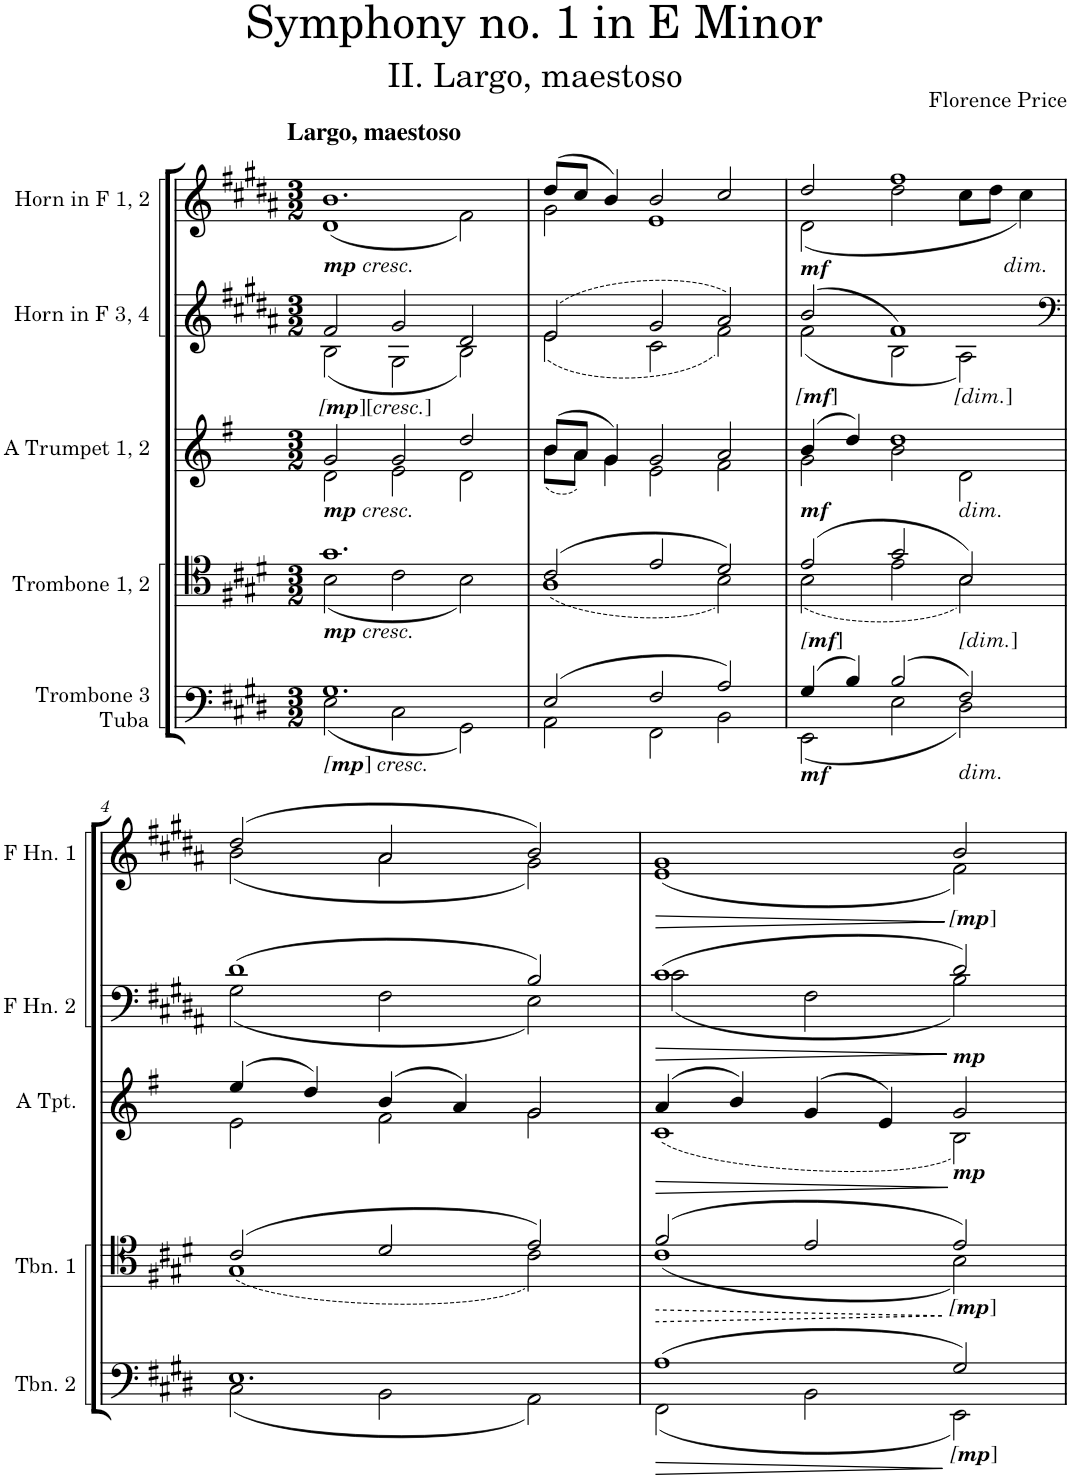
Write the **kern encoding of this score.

**kern	**dynam	**kern	**dynam	**kern	**dynam	**kern	**dynam	**kern	**dynam
*part5	*part5	*part4	*part4	*part3	*part3	*part2	*part2	*part1	*part1
*staff5	*staff5	*staff4	*staff4	*staff3	*staff3	*staff2	*staff2	*staff1	*staff1
*I"Trombone 3 Tuba	*	*I"Trombone 1, 2	*	*I"A Trumpet 1, 2	*	*I"Horn in F 3, 4	*	*I"Horn in F 1, 2	*
*I'Tbn. 2	*	*I'Tbn. 1	*	*I'A Tpt.	*	*	*	*	*
*clefF4	*	*clefC4	*	*clefG2	*	*clefG2	*	*clefG2	*
*	*	*	*	*Trd2c3	*	*Trd4c7	*	*Trd4c7	*
*k[f#c#g#d#]	*	*k[f#c#g#d#]	*	*k[f#]	*	*k[f#c#g#d#a#]	*	*k[f#c#g#d#a#]	*
*M3/2	*	*M3/2	*	*M3/2	*	*M3/2	*	*M3/2	*
=1	=1	=1	=1	=1	=1	=1	=1	=1	=1
*^	*	*^	*	*^	*	*^	*	*^	*
!	!	!	!	!	!	!	!	!	!	!	!	!LO:TX:a:B:t=Largo, maestoso	!	!
!	!	!	!	!	!	!	!	!	!	!	!	!LO:TX:b:Bi:t=mp	!	!
!	!	!	!	!	!	!	!	!	!	!	!	!LO:TX:b:t=cresc.	!	!
!	!	!	!	!	!	!	!	!	!LO:TX:b:i:t=[	!	!	!	!	!
!	!	!	!	!	!	!	!	!	!LO:TX:b:B:t=mp	!	!	!	!	!
!	!	!	!	!	!	!	!	!	!LO:TX:b:t=][	!	!	!	!	!
!	!	!	!	!	!	!	!	!	!LO:TX:b:i:t=cresc.	!	!	!	!	!
!	!	!	!	!	!	!	!	!	!LO:TX:b:t=]	!	!	!	!	!
!	!	!	!	!	!	!LO:TX:b:Bi:t=mp	!	!	!	!	!	!	!	!
!	!	!	!	!	!	!LO:TX:b:t=cresc.	!	!	!	!	!	!	!	!
!	!	!	!LO:TX:b:Bi:t=mp	!	!	!	!	!	!	!	!	!	!	!
!	!	!	!LO:TX:b:t=cresc.	!	!	!	!	!	!	!	!	!	!	!
!LO:TX:b:i:t=[	!	!	!	!	!	!	!	!	!	!	!	!	!	!
!LO:TX:b:B:t=mp	!	!	!	!	!	!	!	!	!	!	!	!	!	!
!LO:TX:b:t=]	!	!	!	!	!	!	!	!	!	!	!	!	!	!
!LO:TX:b:i:t=cresc.	!	!	!	!	!	!	!	!	!	!	!	!	!	!
1.G#	(2E\	.	1.g#	(2B\	.	2g/	2d\	.	2f#/	(2B\	.	1.b	(1d#	.
.	2C#\	.	.	2c#\	.	2g/	2e\	.	2g#/	2G#\	.	.	.	.
.	2GG#\)	.	.	2B\)	.	2dd/	2d\	.	2d#/	2B\)	.	.	2f#\)	.
=2	=2	=2	=2	=2	=2	=2	=2	=2	=2	=2	=2	=2	=2	=2
(2E/	2AA\	.	(2c#/	(1A	.	(<(8b/L	8b\L	.	(2e/	(2e\	.	(8dd#/L	2g#\	.
.	.	.	.	.	.	8a/J)	8a\J	.	.	.	.	8cc#/J	.	.
.	.	.	.	.	.	4g/)	4g\	.	.	.	.	4b/)	.	.
2F#/	2FF#\	.	2e/	.	.	2g/	2e\	.	2g#/	2c#\	.	2b/	1e	.
2A/)	2BB\	.	2d#/)	2B\)	.	2a/	2f#\	.	2a#/)	2f#\)	.	2cc#/	.	.
=3	=3	=3	=3	=3	=3	=3	=3	=3	=3	=3	=3	=3	=3	=3
!	!	!	!	!	!	!	!	!	!	!	!	!LO:TX:b:Bi:t=mf	!	!
!	!	!	!	!	!	!	!	!	!LO:TX:b:i:t=[	!	!	!	!	!
!	!	!	!	!	!	!	!	!	!LO:TX:b:B:t=mf	!	!	!	!	!
!	!	!	!	!	!	!	!	!	!LO:TX:b:t=]	!	!	!	!	!
!	!	!	!	!	!	!LO:TX:b:Bi:t=mf	!	!	!	!	!	!	!	!
!	!	!	!LO:TX:b:i:t=[	!	!	!	!	!	!	!	!	!	!	!
!	!	!	!LO:TX:b:B:t=mf	!	!	!	!	!	!	!	!	!	!	!
!	!	!	!LO:TX:b:t=]	!	!	!	!	!	!	!	!	!	!	!
!LO:TX:b:Bi:t=mf	!	!	!	!	!	!	!	!	!	!	!	!	!	!
(4G#/	(2EE\	.	(2e/	(2B\	.	(4b/	2g\	.	(2b/	(2f#\	.	2dd#/	(2d#\	.
4B/)	.	.	.	.	.	4dd/)	.	.	.	.	.	.	.	.
(2B/	2E\	.	2g#/	2e\	.	1dd	2b\	.	1f#)	2B\	.	1ff#	2dd#\	.
!	!	!	!	!	!	!	!	!	!	!LO:TX:b:i:t=[dim.	!	!	!	!
!	!	!	!	!	!	!	!	!	!	!LO:TX:b:t=]	!	!	!	!
!	!	!	!	!	!	!	!LO:TX:b:i:t=dim.	!	!	!	!	!	!	!
!	!	!	!LO:TX:b:i:t=[dim.	!	!	!	!	!	!	!	!	!	!	!
!	!	!	!LO:TX:b:t=]	!	!	!	!	!	!	!	!	!	!	!
!LO:TX:b:i:t=dim.	!	!	!	!	!	!	!	!	!	!	!	!	!	!
2F#/)	2D#\)	.	2B/)	2B\)	.	.	2d\	.	.	2A#\)	.	.	8cc#\L	.
.	.	.	.	.	.	.	.	.	.	.	.	.	8dd#\J	.
!	!	!	!	!	!	!	!	!	!	!	!	!	!LO:TX:b:i:t=dim.	!
.	.	.	.	.	.	.	.	.	.	.	.	.	4cc#\)	.
!!LO:LB:g=z	!!
=4	=4	=4	=4	=4	=4	=4	=4	=4	=4	=4	=4	=4	=4	=4
*	*	*	*	*	*	*	*	*	*clefF4	*	*	*	*	*
1.E	(2C#\	.	(2c#/	(1G#	.	(4ee/	2e\	.	(1d#	(2G#\	.	(2dd#/	(2b\	.
.	.	.	.	.	.	4dd/)	.	.	.	.	.	.	.	.
.	2BB\	.	2d#/	.	.	(4b/	2f#\	.	.	2F#\	.	2a#/	2a#\	.
.	.	.	.	.	.	4a/)	.	.	.	.	.	.	.	.
.	2AA\)	.	2e/)	2c#\)	.	2g/	2g\	.	2B/)	2E\)	.	2b/)	2g#\)	.
=5	=5	=5	=5	=5	=5	=5	=5	=5	=5	=5	=5	=5	=5	=5
!	!	!LO:HP:b	!	!	!LO:HP:b	!	!	!LO:HP:b	!	!	!LO:HP:b	!	!	!LO:HP:b
(1A	(2FF#\	>	(2f#/	(1c#	>	(4a/	(1c	>	(1c#	(2c#\	>	1g#	(1e	>
.	.	.	.	.	.	4b/)	.	.	.	.	.	.	.	.
.	2BB\	.	2e/	.	.	(4g/	.	.	.	2F#\	.	.	.	.
.	.	.	.	.	.	4e/)	.	.	.	.	.	.	.	.
!	!	!	!	!	!	!	!	!	!	!	!	!LO:TX:b:i:t=[	!	!
!	!	!	!	!	!	!	!	!	!	!	!	!LO:TX:b:B:t=mp	!	!
!	!	!	!	!	!	!	!	!	!	!	!	!LO:TX:b:t=]	!	!
!	!	!	!	!	!	!	!	!	!LO:TX:b:Bi:t=mp	!	!	!	!	!
!	!	!	!	!	!	!LO:TX:b:Bi:t=mp	!	!	!	!	!	!	!	!
!	!	!	!LO:TX:b:i:t=[	!	!	!	!	!	!	!	!	!	!	!
!	!	!	!LO:TX:b:B:t=mp	!	!	!	!	!	!	!	!	!	!	!
!	!	!	!LO:TX:b:t=]	!	!	!	!	!	!	!	!	!	!	!
!LO:TX:b:i:t=[	!	!	!	!	!	!	!	!	!	!	!	!	!	!
!LO:TX:b:B:t=mp	!	!	!	!	!	!	!	!	!	!	!	!	!	!
!LO:TX:b:t=]	!	!	!	!	!	!	!	!	!	!	!	!	!	!
2G#/)	2EE\)	]	2e/)	2B\)	]	2g/	2B\)	]	2d#/)	2B\)	]	2b/	2f#\)	]
*v	*v	*	*	*	*	*v	*v	*	*v	*v	*	*v	*v	*
*	*	*v	*v	*	*	*	*	*	*	*
=	=	=	=	=	=	=	=	=	=
*-	*-	*-	*-	*-	*-	*-	*-	*-	*-
